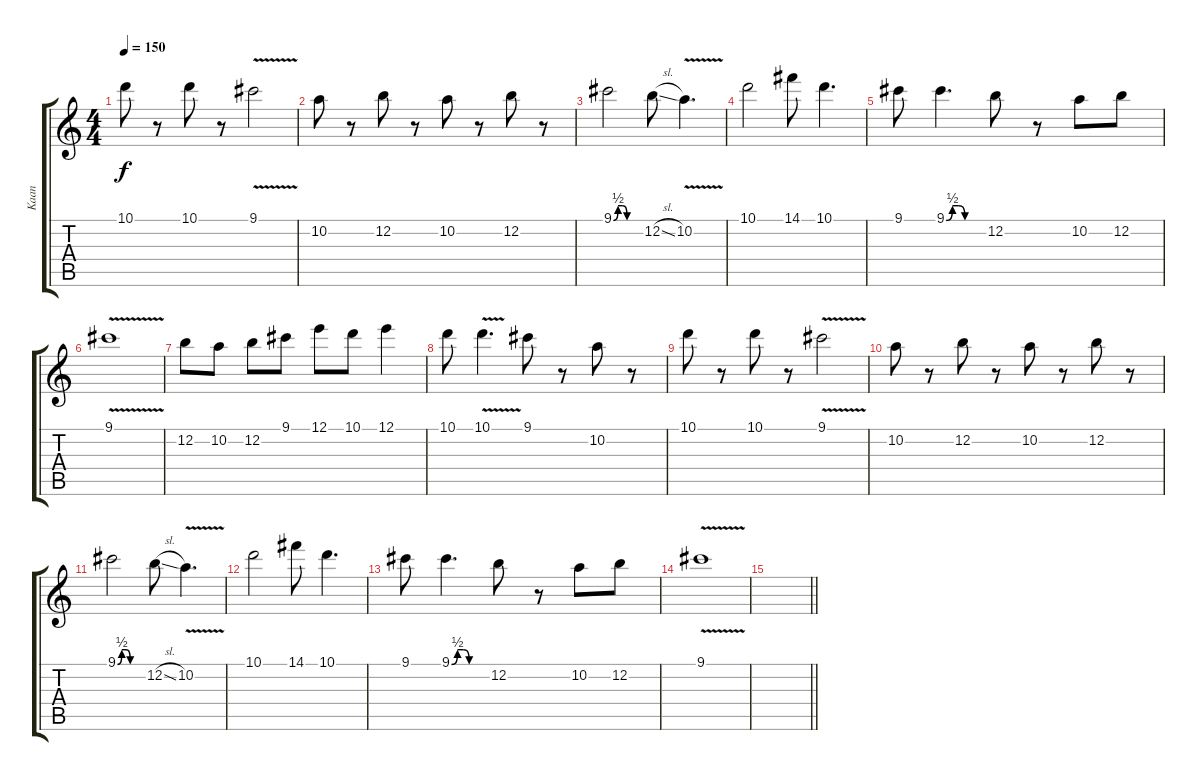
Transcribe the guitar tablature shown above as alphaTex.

\track ("Kaan" "Kaan") {instrument overdrivenguitar}
\staff {score tabs}
\tuning (E4 B3 G3 D3 A2 E2) {hide}
\ts (4 4)
\tempo 150
\clef g2
\ks c
10.1.8{dy f} r.8 10.1.8 r.8 9.1{v}.2 |
10.2.8 r.8 12.2.8 r.8 10.2.8 r.8 12.2.8 r.8 |
9.1{be (custom 0 0 10 2 20 2 30 0 60 0)}.2 12.2{sl}.8 10.2{v}.4{d} |
10.1.2 14.1.8 10.1.4{d} |
9.1.8 9.1{be (custom 0 0 10 2 20 2 30 0 60 0)}.4{d} 12.2.8 r.8 10.2.8 12.2.8 |
9.1{v}.1 |
12.2.8 10.2.8 12.2.8 9.1.8 12.1.8 10.1.8 12.1.4 |
10.1.8 10.1{v}.4{d} 9.1.8 r.8 10.2.8 r.8 |
10.1.8 r.8 10.1.8 r.8 9.1{v}.2 |
10.2.8 r.8 12.2.8 r.8 10.2.8 r.8 12.2.8 r.8 |
9.1{be (custom 0 0 10 2 20 2 30 0 60 0)}.2 12.2{sl}.8 10.2{v}.4{d} |
10.1.2 14.1.8 10.1.4{d} |
9.1.8 9.1{be (custom 0 0 10 2 20 2 30 0 60 0)}.4{d} 12.2.8 r.8 10.2.8 12.2.8 |
9.1{v}.1 |
\barLineRight lightlight
